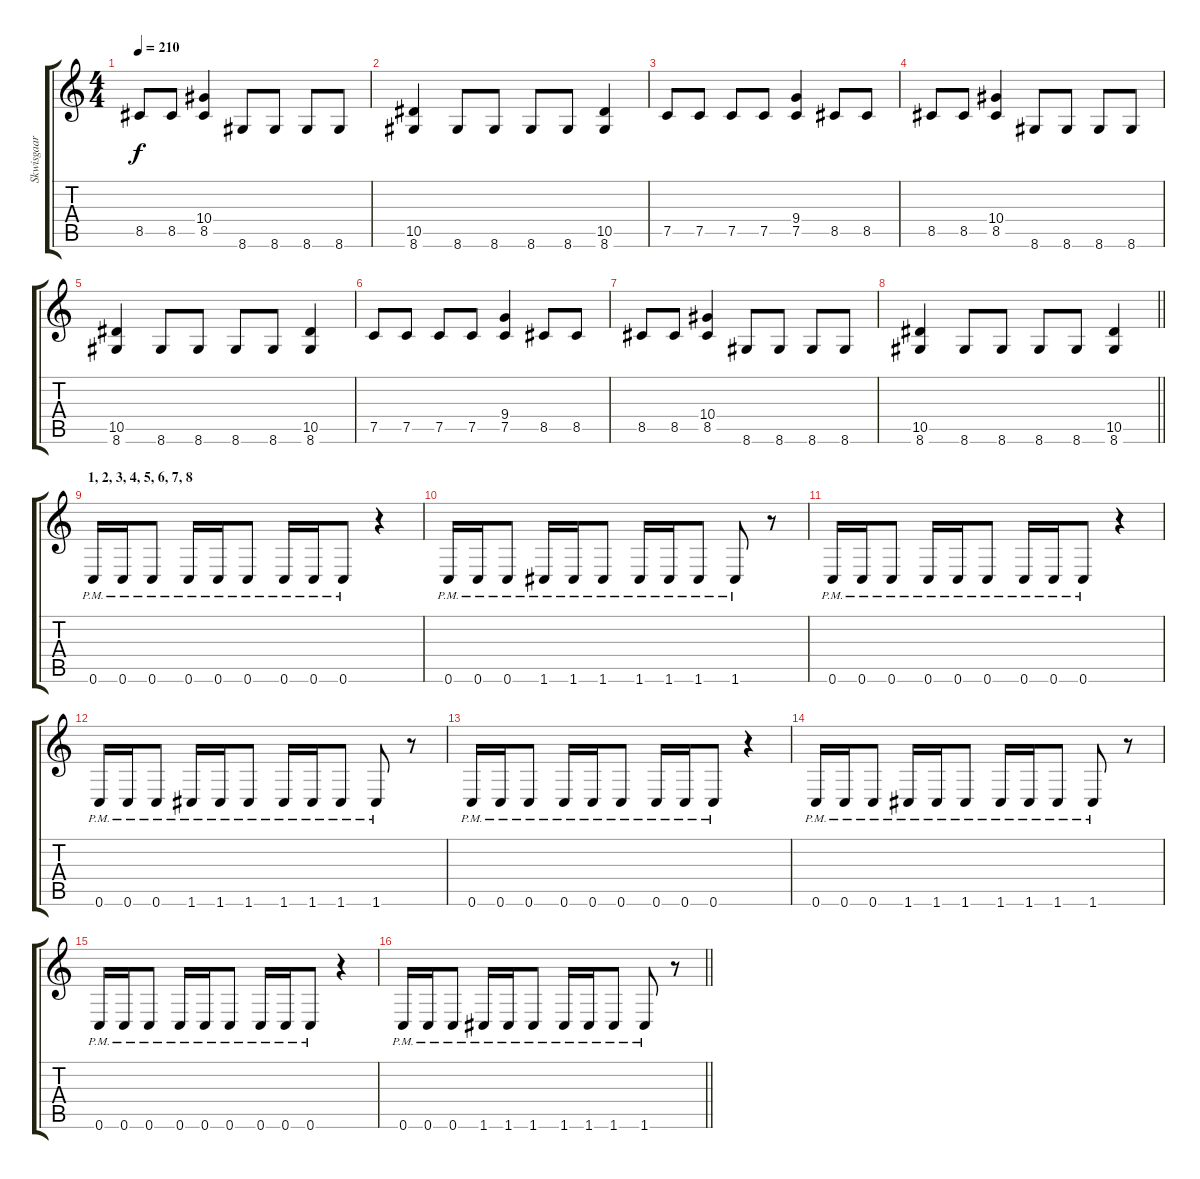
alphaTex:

\track ("Skwisgaar Skiwgelf (Lead Guitar)" "Skwisgaar ") {instrument distortionguitar}
\staff {score tabs}
\tuning (C4 G3 Eb3 Bb2 F2 C2) {hide}
\ts (4 4)
\tempo 210
\clef g2
\ks c
8.5.8{dy f} 8.5.8 (10.4 8.5).4 8.6.8 8.6.8 8.6.8 8.6.8 |
(10.5 8.6).4 8.6.8 8.6.8 8.6.8 8.6.8 (10.5 8.6).4 |
7.5.8 7.5.8 7.5.8 7.5.8 (9.4 7.5).4 8.5.8 8.5.8 |
8.5.8 8.5.8 (10.4 8.5).4 8.6.8 8.6.8 8.6.8 8.6.8 |
(10.5 8.6).4 8.6.8 8.6.8 8.6.8 8.6.8 (10.5 8.6).4 |
7.5.8 7.5.8 7.5.8 7.5.8 (9.4 7.5).4 8.5.8 8.5.8 |
8.5.8 8.5.8 (10.4 8.5).4 8.6.8 8.6.8 8.6.8 8.6.8 |
\barLineRight lightlight
(10.5 8.6).4 8.6.8 8.6.8 8.6.8 8.6.8 (10.5 8.6).4 |
\section ("" "1, 2, 3, 4, 5, 6, 7, 8")
0.6{pm}.16 0.6{pm}.16 0.6{pm}.8 0.6{pm}.16 0.6{pm}.16 0.6{pm}.8 0.6{pm}.16 0.6{pm}.16 0.6{pm}.8 r.4 |
0.6{pm}.16 0.6{pm}.16 0.6{pm}.8 1.6{pm}.16 1.6{pm}.16 1.6{pm}.8 1.6{pm}.16 1.6{pm}.16 1.6{pm}.8 1.6{pm}.8 r.8 |
0.6{pm}.16 0.6{pm}.16 0.6{pm}.8 0.6{pm}.16 0.6{pm}.16 0.6{pm}.8 0.6{pm}.16 0.6{pm}.16 0.6{pm}.8 r.4 |
0.6{pm}.16 0.6{pm}.16 0.6{pm}.8 1.6{pm}.16 1.6{pm}.16 1.6{pm}.8 1.6{pm}.16 1.6{pm}.16 1.6{pm}.8 1.6{pm}.8 r.8 |
0.6{pm}.16 0.6{pm}.16 0.6{pm}.8 0.6{pm}.16 0.6{pm}.16 0.6{pm}.8 0.6{pm}.16 0.6{pm}.16 0.6{pm}.8 r.4 |
0.6{pm}.16 0.6{pm}.16 0.6{pm}.8 1.6{pm}.16 1.6{pm}.16 1.6{pm}.8 1.6{pm}.16 1.6{pm}.16 1.6{pm}.8 1.6{pm}.8 r.8 |
0.6{pm}.16 0.6{pm}.16 0.6{pm}.8 0.6{pm}.16 0.6{pm}.16 0.6{pm}.8 0.6{pm}.16 0.6{pm}.16 0.6{pm}.8 r.4 |
\barLineRight lightlight
0.6{pm}.16 0.6{pm}.16 0.6{pm}.8 1.6{pm}.16 1.6{pm}.16 1.6{pm}.8 1.6{pm}.16 1.6{pm}.16 1.6{pm}.8 1.6{pm}.8 r.8
